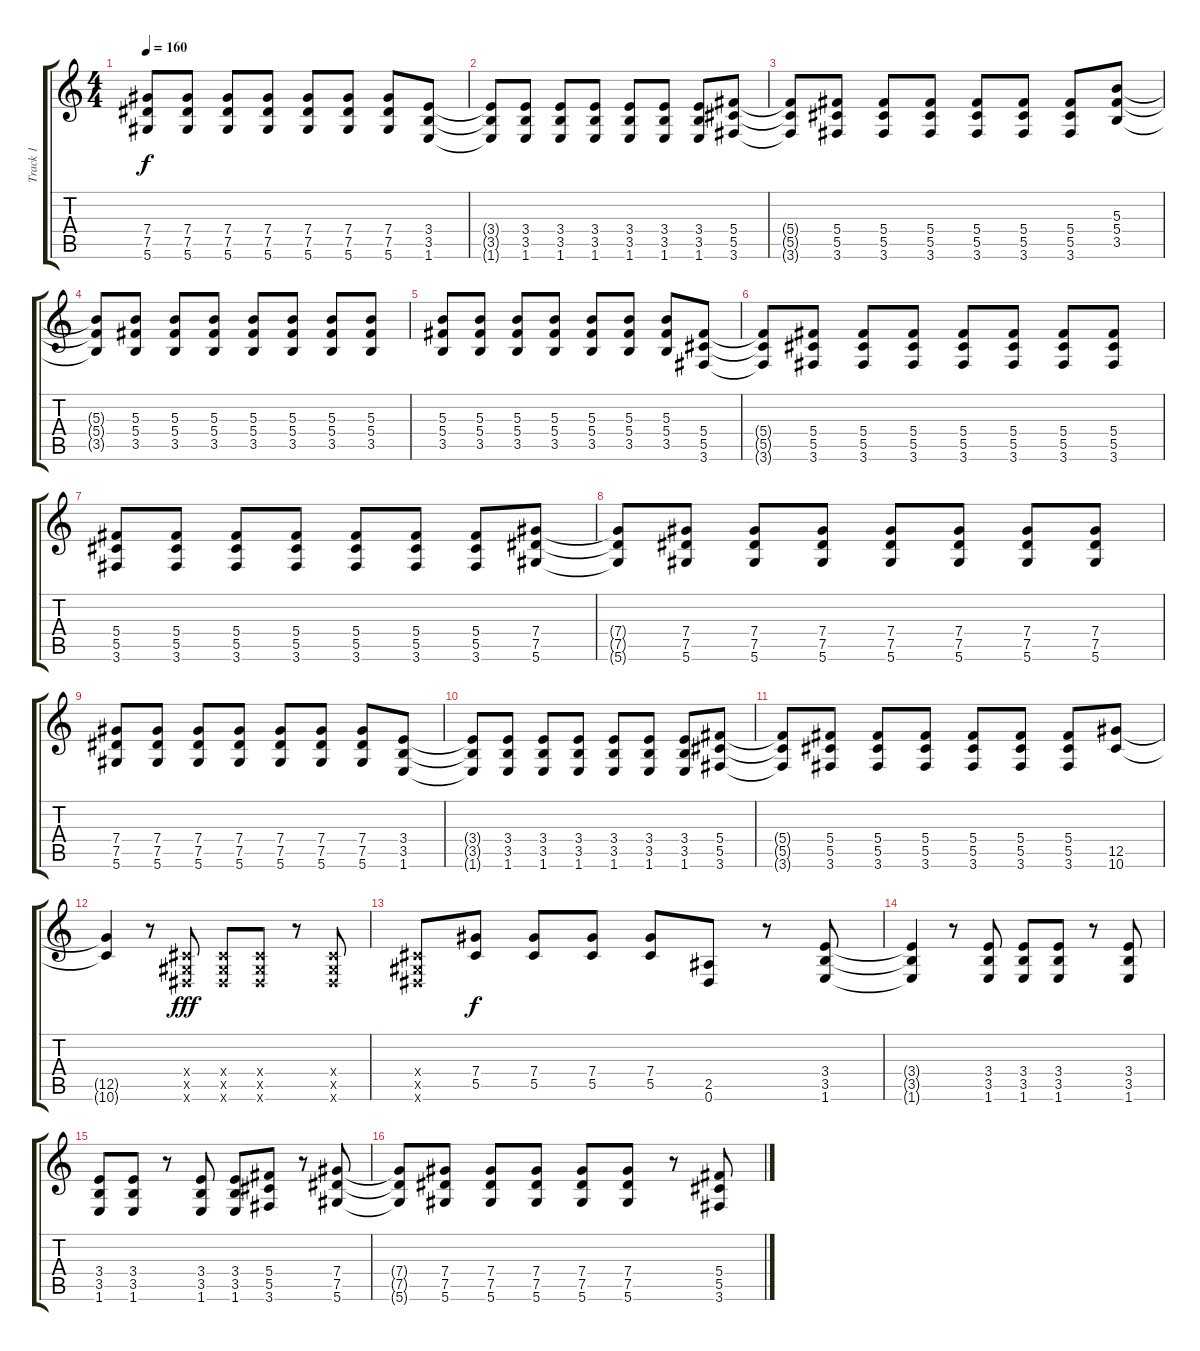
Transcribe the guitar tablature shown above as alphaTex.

\track ("Track 1" "Track 1") {instrument overdrivenguitar}
\staff {score tabs}
\tuning (Eb4 Bb3 Gb3 Db3 Ab2 Eb2) {hide}
\ts (4 4)
\tempo 160
\clef g2
\ks c
(7.4 7.5 5.6).8{dy f} (7.4 7.5 5.6).8 (7.4 7.5 5.6).8 (7.4 7.5 5.6).8 (7.4 7.5 5.6).8 (7.4 7.5 5.6).8 (7.4 7.5 5.6).8 (3.4 3.5 1.6).8 |
(3.4{t} 3.5{t} 1.6{t}).8 (3.4 3.5 1.6).8 (3.4 3.5 1.6).8 (3.4 3.5 1.6).8 (3.4 3.5 1.6).8 (3.4 3.5 1.6).8 (3.4 3.5 1.6).8 (5.4 5.5 3.6).8 |
(5.4{t} 5.5{t} 3.6{t}).8 (5.4 5.5 3.6).8 (5.4 5.5 3.6).8 (5.4 5.5 3.6).8 (5.4 5.5 3.6).8 (5.4 5.5 3.6).8 (5.4 5.5 3.6).8 (5.3 5.4 3.5).8 |
(5.3{t} 5.4{t} 3.5{t}).8 (5.3 5.4 3.5).8 (5.3 5.4 3.5).8 (5.3 5.4 3.5).8 (5.3 5.4 3.5).8 (5.3 5.4 3.5).8 (5.3 5.4 3.5).8 (5.3 5.4 3.5).8 |
(5.3 5.4 3.5).8 (5.3 5.4 3.5).8 (5.3 5.4 3.5).8 (5.3 5.4 3.5).8 (5.3 5.4 3.5).8 (5.3 5.4 3.5).8 (5.3 5.4 3.5).8 (5.4 5.5 3.6).8 |
(5.4{t} 5.5{t} 3.6{t}).8 (5.4 5.5 3.6).8 (5.4 5.5 3.6).8 (5.4 5.5 3.6).8 (5.4 5.5 3.6).8 (5.4 5.5 3.6).8 (5.4 5.5 3.6).8 (5.4 5.5 3.6).8 |
(5.4 5.5 3.6).8 (5.4 5.5 3.6).8 (5.4 5.5 3.6).8 (5.4 5.5 3.6).8 (5.4 5.5 3.6).8 (5.4 5.5 3.6).8 (5.4 5.5 3.6).8 (7.4 7.5 5.6).8 |
(7.4{t} 7.5{t} 5.6{t}).8 (7.4 7.5 5.6).8 (7.4 7.5 5.6).8 (7.4 7.5 5.6).8 (7.4 7.5 5.6).8 (7.4 7.5 5.6).8 (7.4 7.5 5.6).8 (7.4 7.5 5.6).8 |
(7.4 7.5 5.6).8 (7.4 7.5 5.6).8 (7.4 7.5 5.6).8 (7.4 7.5 5.6).8 (7.4 7.5 5.6).8 (7.4 7.5 5.6).8 (7.4 7.5 5.6).8 (3.4 3.5 1.6).8 |
(3.4{t} 3.5{t} 1.6{t}).8 (3.4 3.5 1.6).8 (3.4 3.5 1.6).8 (3.4 3.5 1.6).8 (3.4 3.5 1.6).8 (3.4 3.5 1.6).8 (3.4 3.5 1.6).8 (5.4 5.5 3.6).8 |
(5.4{t} 5.5{t} 3.6{t}).8 (5.4 5.5 3.6).8 (5.4 5.5 3.6).8 (5.4 5.5 3.6).8 (5.4 5.5 3.6).8 (5.4 5.5 3.6).8 (5.4 5.5 3.6).8 (12.5 10.6).8 |
(12.5{t} 10.6{t}).4 r.8 (0.4{x} 0.5{x} 0.6{x}).8{dy fff} (0.4{x} 0.5{x} 0.6{x}).8 (0.4{x} 0.5{x} 0.6{x}).8 r.8 (0.4{x} 0.5{x} 0.6{x}).8 |
(0.4{x} 0.5{x} 0.6{x}).8 (7.4 5.5).8{dy f} (7.4 5.5).8 (7.4 5.5).8 (7.4 5.5).8 (2.5 0.6).8 r.8 (3.4 3.5 1.6).8 |
(3.4{t} 3.5{t} 1.6{t}).4 r.8 (3.4 3.5 1.6).8 (3.4 3.5 1.6).8 (3.4 3.5 1.6).8 r.8 (3.4 3.5 1.6).8 |
(3.4 3.5 1.6).8 (3.4 3.5 1.6).8 r.8 (3.4 3.5 1.6).8 (3.4 3.5 1.6).8 (5.4 5.5 3.6).8 r.8 (7.4 7.5 5.6).8 |
(7.4{t} 7.5{t} 5.6{t}).8 (7.4 7.5 5.6).8 (7.4 7.5 5.6).8 (7.4 7.5 5.6).8 (7.4 7.5 5.6).8 (7.4 7.5 5.6).8 r.8 (5.4 5.5 3.6).8
